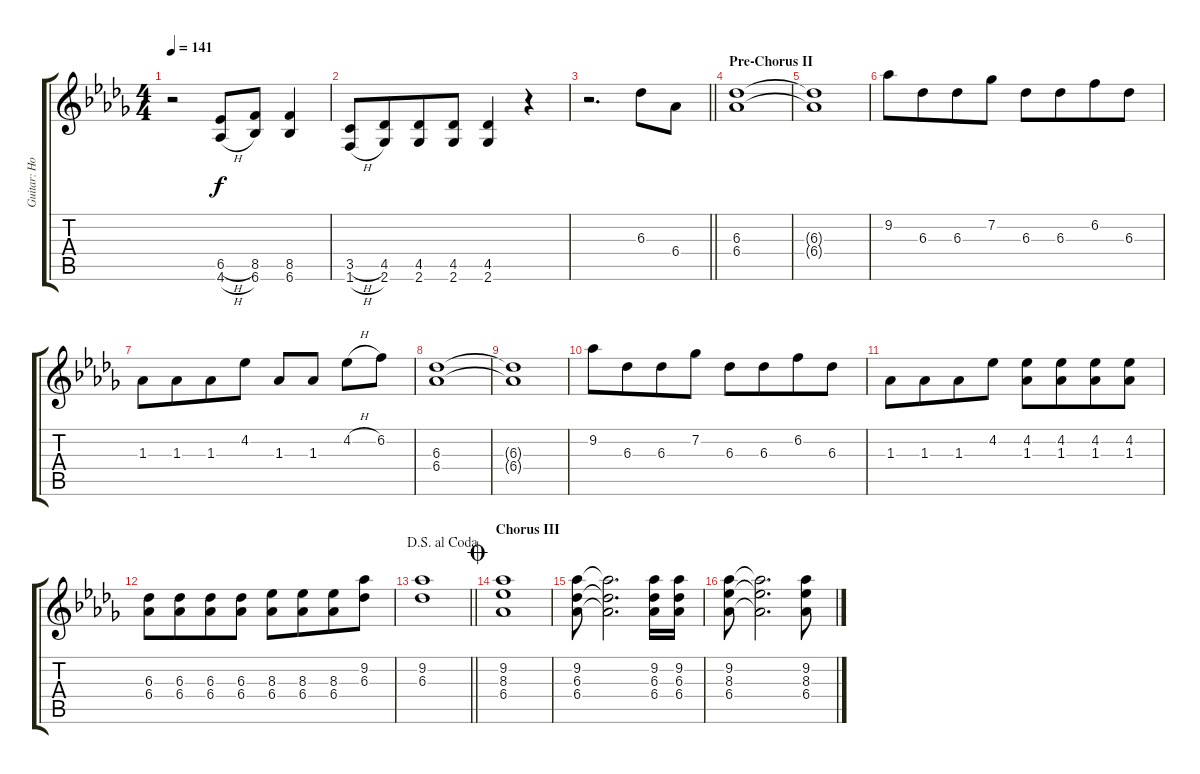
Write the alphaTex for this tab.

\track ("Guitar: Howard" "Guitar: Ho") {instrument distortionguitar}
\staff {score tabs}
\tuning (E4 B3 G3 D3 A2 E2) {hide}
\ts (4 4)
\tempo 141
\clef g2
\ks db
r.2{dy f} (6.5{h} 4.6{h}).8 (8.5 6.6).8 (8.5 6.6).4 |
(3.5{h} 1.6{h}).8 (4.5 2.6).8{beam merge} (4.5 2.6).8 (4.5 2.6).8 (4.5 2.6).4 r.4 |
\barLineRight lightlight
r.2{d} 6.3.8 6.4.8 |
\section ("" "Pre-Chorus II")
(6.3 6.4).1 |
(6.3{t} 6.4{t}).1 |
9.2.8 6.3.8{beam merge} 6.3.8 7.2.8 6.3.8{beam merge} 6.3.8{beam merge} 6.2.8 6.3.8 |
1.3.8{beam merge} 1.3.8{beam merge} 1.3.8 4.2.8 1.3.8{beam merge} 1.3.8 4.2{h}.8 6.2.8 |
(6.3 6.4).1 |
(6.3{t} 6.4{t}).1 |
9.2.8 6.3.8{beam merge} 6.3.8 7.2.8 6.3.8{beam merge} 6.3.8{beam merge} 6.2.8 6.3.8 |
1.3.8{beam merge} 1.3.8{beam merge} 1.3.8 4.2.8 (4.2 1.3).8 (4.2 1.3).8{beam merge} (4.2 1.3).8 (4.2 1.3).8 |
(6.3 6.4).8 (6.3 6.4).8{beam merge} (6.3 6.4).8 (6.3 6.4).8 (8.3 6.4).8 (8.3 6.4).8{beam merge} (8.3 6.4).8 (9.2 6.3).8 |
\jump dalsegnoalcoda
\barLineRight lightlight
(9.2 6.3).1 |
\section ("" "Chorus III")
\jump coda
(9.2 8.3 6.4).1 |
(9.2 6.3 6.4).8 (9.2{t} 6.3{t} 6.4{t}).2{d} (9.2 6.3 6.4).16 (9.2 6.3 6.4).16 |
(9.2 8.3 6.4).8 (9.2{t} 8.3{t} 6.4{t}).2{d} (9.2 8.3 6.4).8
